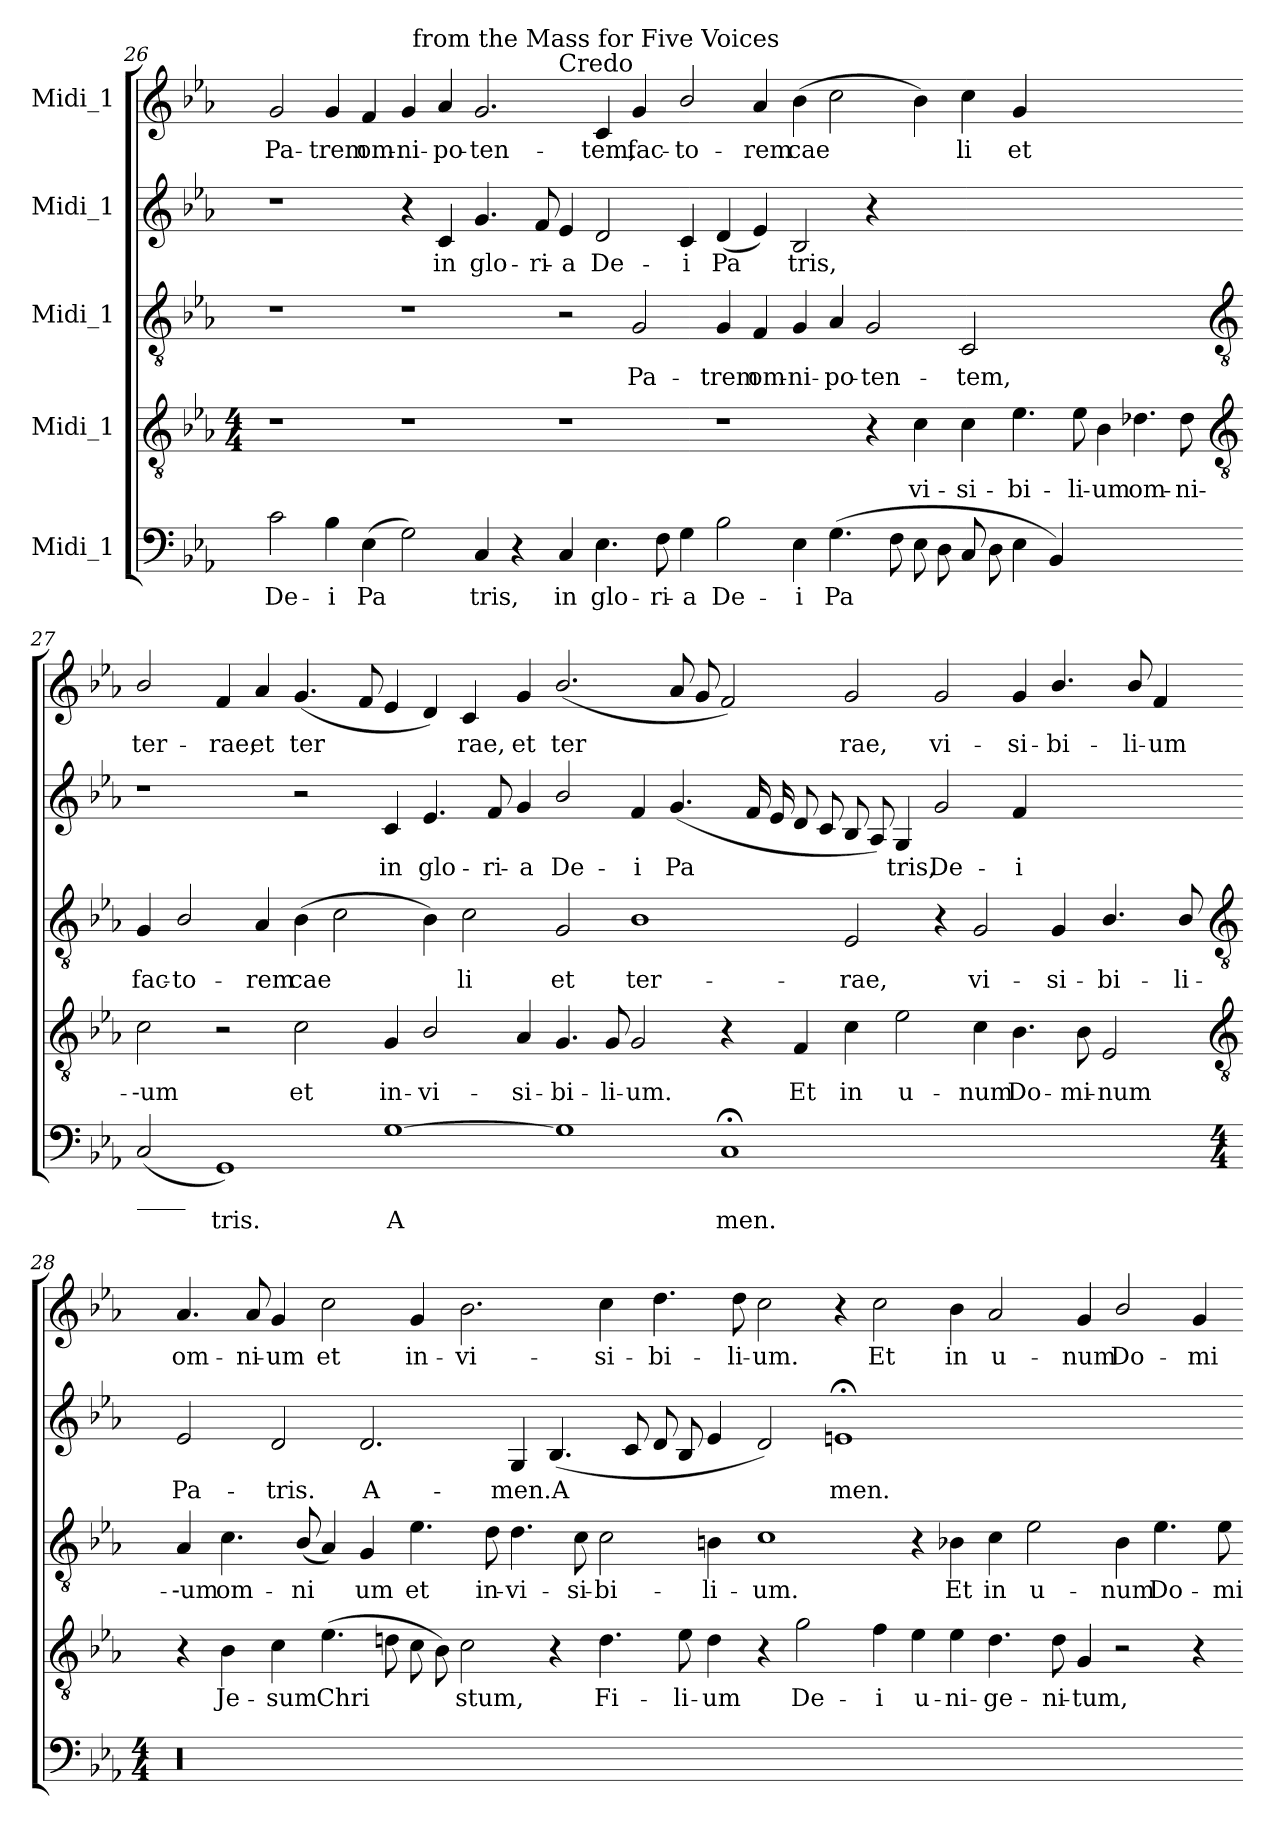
**kern	**text	**kern	**text	**kern	**text	**kern	**text	**kern	**text
*part5	*part5	*part4	*part4	*part3	*part3	*part2	*part2	*part1	*part1
*staff5	*staff5	*staff4	*staff4	*staff3	*staff3	*staff2	*staff2	*staff1	*staff1
*I"Midi_1	*	*I"Midi_1	*	*I"Midi_1	*	*I"Midi_1	*	*I"Midi_1	*
!!LO:LB:g=z
*clefF4	*	*clefGv2	*	*clefGv2	*	*clefG2	*	*clefG2	*
*k[b-e-a-]	*	*k[b-e-a-]	*	*k[b-e-a-]	*	*k[b-e-a-]	*	*k[b-e-a-]	*
*E-:	*	*E-:	*	*E-:	*	*E-:	*	*E-:	*
*	*	*M4/4	*	*	*	*	*	*	*
=26	=26	=26	=26	=26	=26	=26	=26	=26	=26
!	!LO:LY:b	!	!	!	!	!	!	!	!LO:LY:b
2c	De-	1r	.	1r	.	1r	.	2g	Pa-
!	!LO:LY:b	!	!	!	!	!	!	!	!LO:LY:b
4B-	-i	.	.	.	.	.	.	4g	-trem
!	!LO:LY:b	!	!	!	!	!	!	!	!LO:LY:b
(>4E-	Pa	.	.	.	.	.	.	4f	om-
!	!	!	!	!	!	!	!	!	!LO:LY:b
2G)	.	1r	.	1r	.	4r	.	4g	-ni-
!	!	!	!	!	!	!	!LO:LY:b	!	!LO:LY:b
.	.	.	.	.	.	4c	in	4a-	-po-
!	!LO:LY:b	!	!	!	!	!	!LO:LY:b	!	!LO:LY:b
4C	tris,	.	.	.	.	4.g	glo-	2.g	-ten-
4r	.	.	.	.	.	.	.	.	.
!	!	!	!	!	!	!	!LO:LY:b	!	!
.	.	.	.	.	.	8f	-ri-	.	.
!	!LO:LY:b	!	!	!	!	!	!LO:LY:b	!	!
4C	in	1r	.	2r	.	4e-	-a	.	.
!	!	!	!	!	!	!	!	!LO:TX:a:cj:t=Credo	!
!	!	!	!	!	!	!	!	!LO:TX:a:cj:t=from the Mass for Five Voices	!
!	!LO:LY:b	!	!	!	!	!	!LO:LY:b	!	!LO:LY:b
4.E-	glo-	.	.	.	.	2d	De-	4c	-tem,
!	!	!	!	!	!LO:LY:b	!	!	!	!LO:LY:b
.	.	.	.	2G	Pa-	.	.	4g	fac-
!	!LO:LY:b	!	!	!	!	!	!	!	!
8F	-ri-	.	.	.	.	.	.	.	.
!	!LO:LY:b	!	!	!	!	!	!LO:LY:b	!	!LO:LY:b
4G	-a	.	.	.	.	4c	-i	2b-/	-to-
!	!LO:LY:b	!	!	!	!LO:LY:b	!	!LO:LY:b	!	!
2B-	De-	1r	.	4G	-trem	(<4d	Pa	.	.
!	!	!	!	!	!LO:LY:b	!	!	!	!LO:LY:b
.	.	.	.	4F	om-	4e-)	.	4a-	-rem
!	!LO:LY:b	!	!	!	!LO:LY:b	!	!LO:LY:b	!	!LO:LY:b
4E-	-i	.	.	4G	-ni-	2B-	tris,	(>4b-	cae
!	!LO:LY:b	!	!	!	!LO:LY:b	!	!	!	!
(>4.G	Pa	.	.	4A-	-po-	.	.	2cc	.
!	!	!	!	!	!LO:LY:b	!	!	!	!
.	.	4r	.	2G	-ten-	4r	.	.	.
8F	.	.	.	.	.	.	.	.	.
!	!	!	!LO:LY:b	!	!	!	!	!	!
8E-	.	4c	vi-	.	.	1..ryy	.	4b-)	.
8D	.	.	.	.	.	.	.	.	.
!	!	!	!LO:LY:b	!	!LO:LY:b	!	!	!	!LO:LY:b
8C	.	4c	-si-	2C	-tem,	.	.	4cc	li
8D	.	.	.	.	.	.	.	.	.
!	!	!	!LO:LY:b	!	!	!	!	!	!LO:LY:b
4E-	.	4.e-	-bi-	.	.	.	.	4g	et
4BB-)	.	.	.	1ryy	.	.	.	1ryy	.
!	!	!	!LO:LY:b	!	!	!	!	!	!
.	.	8e-	-li-	.	.	.	.	.	.
!	!	!	!LO:LY:b	!	!	!	!	!	!
2.ryy	.	4B-	-um	.	.	.	.	.	.
!	!	!	!LO:LY:b	!	!	!	!	!	!
.	.	4.d-X	om-	.	.	.	.	.	.
!	!	!	!LO:LY:b	!	!	!	!	!	!
.	.	8d-	-ni-	.	.	.	.	.	.
!!LO:LB:g=z
=27-	=27-	=27-	=27-	=27-	=27-	=27-	=27-	=27-	=27-
*	*	*clefGv2	*	*clefGv2	*	*	*	*	*
!LO:TX:b:t=____	!	!	!	!	!	!	!	!	!
!	!	!	!LO:LY:b	!	!LO:LY:b	!	!	!	!LO:LY:b
(<2C	.	2c	--um	4G	fac-	1r	.	2b-/	ter-
!	!	!	!	!	!LO:LY:b	!	!	!	!
.	.	.	.	2B-/	-to-	.	.	.	.
!	!LO:LY:b	!	!	!	!	!	!	!	!LO:LY:b
1GG)	tris.	2r	.	.	.	.	.	4f/	-rae,
!	!	!	!	!	!LO:LY:b	!	!	!	!LO:LY:b
.	.	.	.	4A-	-rem	.	.	4a-/	et
!	!	!	!LO:LY:b	!	!LO:LY:b	!	!	!	!LO:LY:b
.	.	2c	et	(>4B-	cae	2r	.	(<4.g/	ter
.	.	.	.	2c	.	.	.	.	.
.	.	.	.	.	.	.	.	8f/	.
!	!LO:LY:b	!	!LO:LY:b	!	!	!	!LO:LY:b	!	!
[1G	A	4G	in-	.	.	4c	in	4e-/	.
!	!	!	!LO:LY:b	!	!	!	!LO:LY:b	!	!
.	.	2B-/	-vi-	4B-)	.	4.e-	glo-	4d/)	.
!	!	!	!	!	!LO:LY:b	!	!	!	!LO:LY:b
.	.	.	.	2c	li	.	.	4c/	rae,
!	!	!	!	!	!	!	!LO:LY:b	!	!
.	.	.	.	.	.	8f	-ri-	.	.
!	!	!	!LO:LY:b	!	!	!	!LO:LY:b	!	!LO:LY:b
.	.	4A-	-si-	.	.	4g	-a	4g/	et
!	!	!	!LO:LY:b	!	!LO:LY:b	!	!LO:LY:b	!	!LO:LY:b
1G]	.	4.G	-bi-	2G	et	2b-/	De-	(<2.b-/	ter
!	!	!	!LO:LY:b	!	!	!	!	!	!
.	.	8G	-li-	.	.	.	.	.	.
!	!	!	!LO:LY:b	!	!LO:LY:b	!	!LO:LY:b	!	!
.	.	2G	-um.	1B-	ter-	4f	-i	.	.
!	!	!	!	!	!	!	!LO:LY:b	!	!
.	.	.	.	.	.	(<4.g	Pa	8a-/	.
.	.	.	.	.	.	.	.	8g/	.
!	!LO:LY:b	!	!	!	!	!	!	!	!
1C;<	men.	4r	.	.	.	.	.	2f/)	.
.	.	.	.	.	.	16f	.	.	.
.	.	.	.	.	.	16e-	.	.	.
!	!	!	!LO:LY:b	!	!	!	!	!	!
.	.	4F	Et	.	.	8d	.	.	.
.	.	.	.	.	.	8c	.	.	.
!	!	!	!LO:LY:b	!	!LO:LY:b	!	!	!	!LO:LY:b
.	.	4c	in	2E-	-rae,	8B-	.	2g/	rae,
.	.	.	.	.	.	8A-)	.	.	.
!	!	!	!LO:LY:b	!	!	!	!LO:LY:b	!	!
.	.	2e-	u-	.	.	4G	tris,	.	.
!	!	!	!	!	!	!	!LO:LY:b	!	!LO:LY:b
1.ryy	.	.	.	4r	.	2g	De-	2g/	vi-
!	!	!	!LO:LY:b	!	!LO:LY:b	!	!	!	!
.	.	4c	-num	2G	vi-	.	.	.	.
!	!	!	!LO:LY:b	!	!	!	!LO:LY:b	!	!LO:LY:b
.	.	4.B-	Do-	.	.	4f	-i	4g/	-si-
!	!	!	!	!	!LO:LY:b	!	!	!	!LO:LY:b
.	.	.	.	4G	-si-	2.ryy	.	4.b-/	-bi-
!	!	!	!LO:LY:b	!	!	!	!	!	!
.	.	8B-	-mi-	.	.	.	.	.	.
!	!	!	!LO:LY:b	!	!LO:LY:b	!	!	!	!
.	.	2E-	-num	4.B-/	-bi-	.	.	.	.
!	!	!	!	!	!	!	!	!	!LO:LY:b
.	.	.	.	.	.	.	.	8b-/	-li-
!	!	!	!	!	!	!	!	!	!LO:LY:b
.	.	.	.	.	.	.	.	4f/	-um
!	!	!	!	!	!LO:LY:b	!	!	!	!
.	.	.	.	8B-/	-li-	.	.	.	.
!!LO:LB:g=z
=28-	=28-	=28-	=28-	=28-	=28-	=28-	=28-	=28-	=28-
*	*	*clefGv2	*	*clefGv2	*	*	*	*	*
*M4/4	*	*	*	*	*	*	*	*	*
!	!	!	!	!	!LO:LY:b	!	!LO:LY:b	!	!LO:LY:b
00.r	.	4r	.	4A-	--um	2e-	Pa-	4.a-	om-
!	!	!	!LO:LY:b	!	!LO:LY:b	!	!	!	!
.	.	4B-	Je-	4.c	om-	.	.	.	.
!	!	!	!	!	!	!	!	!	!LO:LY:b
.	.	.	.	.	.	.	.	8a-	-ni-
!	!	!	!LO:LY:b	!	!	!	!LO:LY:b	!	!LO:LY:b
.	.	4c	-sum	.	.	2d	-tris.	4g	-um
!	!	!	!	!	!LO:LY:b	!	!	!	!
.	.	.	.	(<8B-/	-ni	.	.	.	.
!	!	!	!LO:LY:b	!	!	!	!	!	!LO:LY:b
.	.	(>4.e-	Chri	4A-)	.	.	.	2cc	et
!	!	!	!	!	!LO:LY:b	!	!LO:LY:b	!	!
.	.	.	.	4G	um	2.d	A-	.	.
.	.	8d	.	.	.	.	.	.	.
!	!	!	!	!	!LO:LY:b	!	!	!	!LO:LY:b
.	.	8c	.	4.e-	et	.	.	4g	in-
.	.	8B-)	.	.	.	.	.	.	.
!	!	!	!LO:LY:b	!	!	!	!	!	!LO:LY:b
.	.	2c	stum,	.	.	.	.	2.b-	-vi-
!	!	!	!	!	!LO:LY:b	!	!	!	!
.	.	.	.	8d	in-	.	.	.	.
!	!	!	!	!	!LO:LY:b	!	!LO:LY:b	!	!
.	.	.	.	4.d	-vi-	4G	-men.	.	.
!	!	!	!	!	!	!	!LO:LY:b	!	!
.	.	4r	.	.	.	(<4.B-	A	.	.
!	!	!	!	!	!LO:LY:b	!	!	!	!
.	.	.	.	8c	-si-	.	.	.	.
!	!	!	!LO:LY:b	!	!LO:LY:b	!	!	!	!LO:LY:b
.	.	4.d	Fi-	2c	-bi-	.	.	4cc	-si-
.	.	.	.	.	.	8c	.	.	.
!	!	!	!	!	!	!	!	!	!LO:LY:b
.	.	.	.	.	.	8d	.	4.dd	-bi-
!	!	!	!LO:LY:b	!	!	!	!	!	!
.	.	8e-	-li-	.	.	8B-	.	.	.
!	!	!	!LO:LY:b	!	!LO:LY:b	!	!	!	!
.	.	4d	-um	4Bn	-li-	4e-	.	.	.
!	!	!	!	!	!	!	!	!	!LO:LY:b
.	.	.	.	.	.	.	.	8dd	-li-
!	!	!	!	!	!LO:LY:b	!	!	!	!LO:LY:b
.	.	4r	.	1c	-um.	2d)	.	2cc	-um.
!	!	!	!LO:LY:b	!	!	!	!	!	!
.	.	2g	De-	.	.	.	.	.	.
!	!	!	!	!	!	!	!LO:LY:b	!	!
.	.	.	.	.	.	1en;<	men.	4r	.
!	!	!	!LO:LY:b	!	!	!	!	!	!LO:LY:b
.	.	4f	-i	.	.	.	.	2cc	Et
!	!	!	!LO:LY:b	!	!	!	!	!	!
.	.	4e-	u-	4r	.	.	.	.	.
!	!	!	!LO:LY:b	!	!LO:LY:b	!	!	!	!LO:LY:b
.	.	4e-	-ni-	4B-X	Et	.	.	4b-	in
!	!	!	!LO:LY:b	!	!LO:LY:b	!	!	!	!LO:LY:b
.	.	4.d	-ge-	4c	in	1.ryy	.	2a-	u-
!	!	!	!	!	!LO:LY:b	!	!	!	!
.	.	.	.	2e-	u-	.	.	.	.
!	!	!	!LO:LY:b	!	!	!	!	!	!
.	.	8d	-ni-	.	.	.	.	.	.
!	!	!	!LO:LY:b	!	!	!	!	!	!LO:LY:b
.	.	4G	-tum,	.	.	.	.	4g	-num
!	!	!	!	!	!LO:LY:b	!	!	!	!LO:LY:b
.	.	2r	.	4B-	-num	.	.	2b-/	Do-
!	!	!	!	!	!LO:LY:b	!	!	!	!
.	.	.	.	4.e-	Do-	.	.	.	.
!	!	!	!	!	!	!	!	!	!LO:LY:b
.	.	4r	.	.	.	.	.	4g	-mi-
!	!	!	!	!	!LO:LY:b	!	!	!	!
.	.	.	.	8e-	-mi-	.	.	.	.
=-	=-	=-	=-	=-	=-	=-	=-	=-	=-
*-	*-	*-	*-	*-	*-	*-	*-	*-	*-
